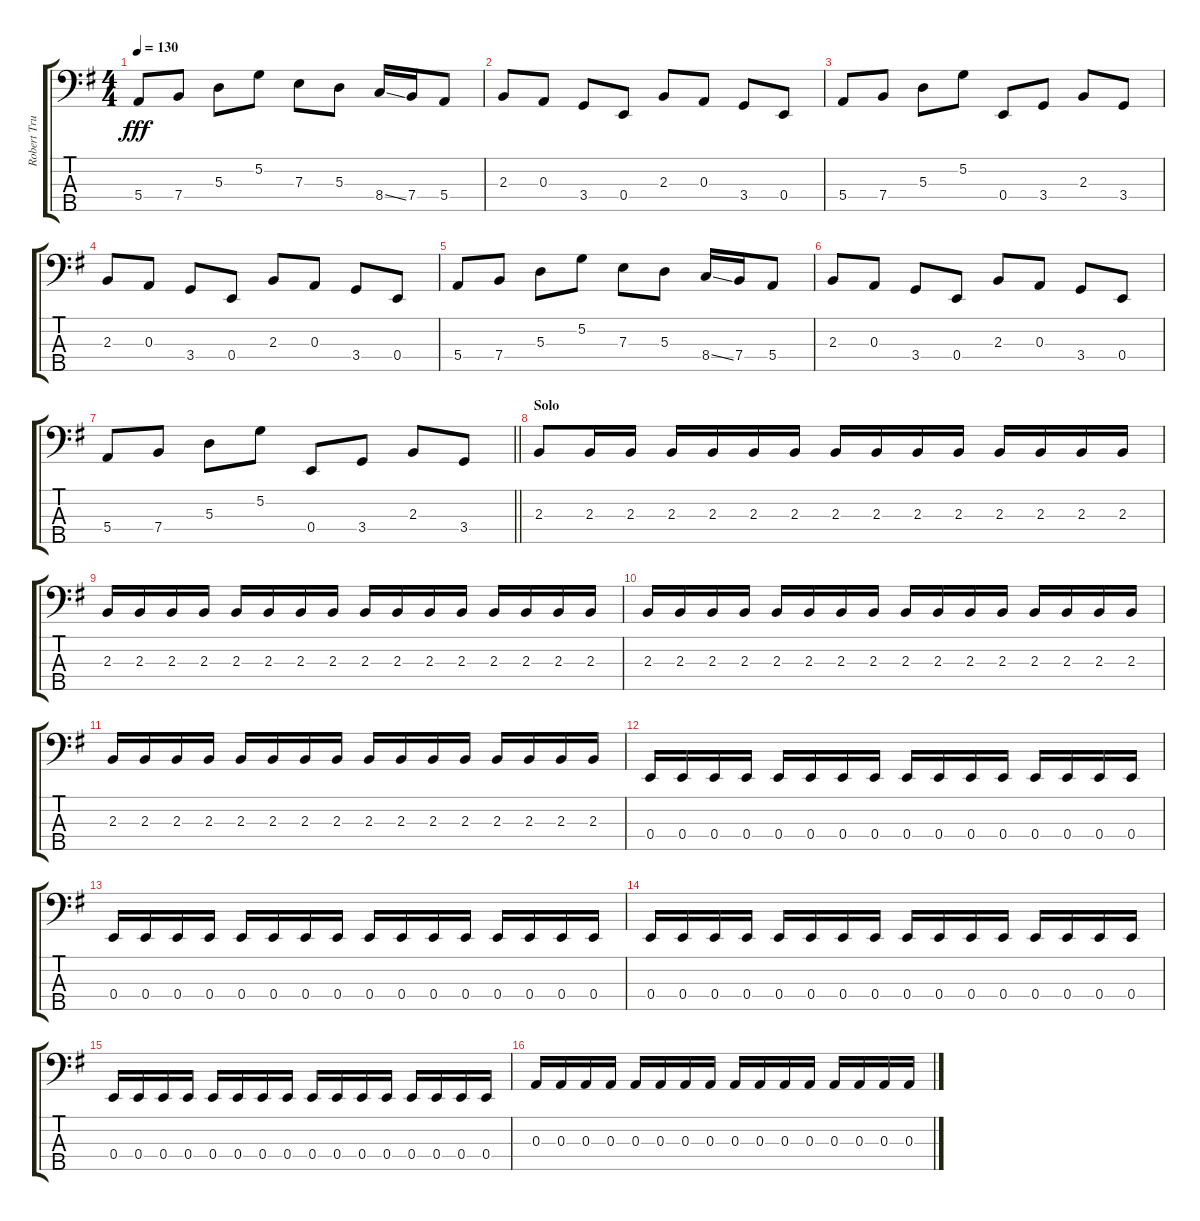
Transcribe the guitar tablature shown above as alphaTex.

\track ("Robert Trujillo" "Robert Tru") {instrument electricbassfinger}
\staff {score tabs}
\tuning (G2 D2 A1 E1 B0) {hide}
\ts (4 4)
\tempo 130
\clef f4
\ks eminor
5.4.8{dy fff} 7.4.8 5.3.8 5.2.8 7.3.8 5.3.8 8.4{ss}.16 7.4.16 5.4.8 |
2.3.8 0.3.8 3.4.8 0.4.8 2.3.8 0.3.8 3.4.8 0.4.8 |
5.4.8 7.4.8 5.3.8 5.2.8 0.4.8 3.4.8 2.3.8 3.4.8 |
2.3.8 0.3.8 3.4.8 0.4.8 2.3.8 0.3.8 3.4.8 0.4.8 |
5.4.8 7.4.8 5.3.8 5.2.8 7.3.8 5.3.8 8.4{ss}.16 7.4.16 5.4.8 |
2.3.8 0.3.8 3.4.8 0.4.8 2.3.8 0.3.8 3.4.8 0.4.8 |
\barLineRight lightlight
5.4.8 7.4.8 5.3.8 5.2.8 0.4.8 3.4.8 2.3.8 3.4.8 |
\section ("" "Solo")
2.3.8 2.3.16 2.3.16 2.3.16 2.3.16 2.3.16 2.3.16 2.3.16 2.3.16 2.3.16 2.3.16 2.3.16 2.3.16 2.3.16 2.3.16 |
2.3.16 2.3.16 2.3.16 2.3.16 2.3.16 2.3.16 2.3.16 2.3.16 2.3.16 2.3.16 2.3.16 2.3.16 2.3.16 2.3.16 2.3.16 2.3.16 |
2.3.16 2.3.16 2.3.16 2.3.16 2.3.16 2.3.16 2.3.16 2.3.16 2.3.16 2.3.16 2.3.16 2.3.16 2.3.16 2.3.16 2.3.16 2.3.16 |
2.3.16 2.3.16 2.3.16 2.3.16 2.3.16 2.3.16 2.3.16 2.3.16 2.3.16 2.3.16 2.3.16 2.3.16 2.3.16 2.3.16 2.3.16 2.3.16 |
0.4.16 0.4.16 0.4.16 0.4.16 0.4.16 0.4.16 0.4.16 0.4.16 0.4.16 0.4.16 0.4.16 0.4.16 0.4.16 0.4.16 0.4.16 0.4.16 |
0.4.16 0.4.16 0.4.16 0.4.16 0.4.16 0.4.16 0.4.16 0.4.16 0.4.16 0.4.16 0.4.16 0.4.16 0.4.16 0.4.16 0.4.16 0.4.16 |
0.4.16 0.4.16 0.4.16 0.4.16 0.4.16 0.4.16 0.4.16 0.4.16 0.4.16 0.4.16 0.4.16 0.4.16 0.4.16 0.4.16 0.4.16 0.4.16 |
0.4.16 0.4.16 0.4.16 0.4.16 0.4.16 0.4.16 0.4.16 0.4.16 0.4.16 0.4.16 0.4.16 0.4.16 0.4.16 0.4.16 0.4.16 0.4.16 |
0.3.16 0.3.16 0.3.16 0.3.16 0.3.16 0.3.16 0.3.16 0.3.16 0.3.16 0.3.16 0.3.16 0.3.16 0.3.16 0.3.16 0.3.16 0.3.16
